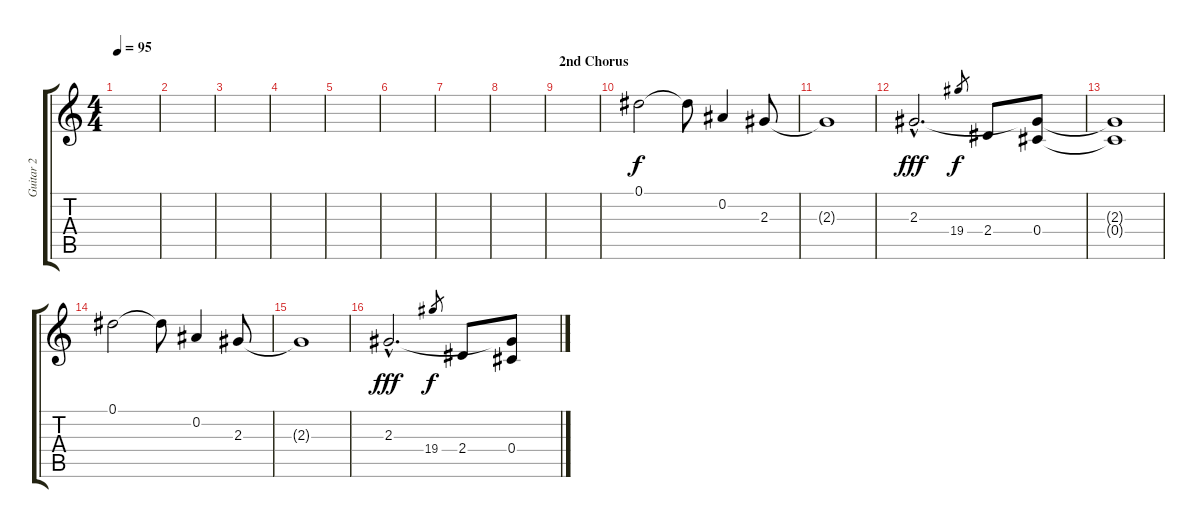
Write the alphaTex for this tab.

\track ("Guitar 2" "Guitar 2") {instrument guitarharmonics}
\staff {score tabs}
\tuning (Eb4 Bb3 Gb3 Db3 Ab2 Db2) {hide}
\ts (4 4)
\tempo 95
\clef g2
\ks c
|
|
|
|
|
|
|
|
\section ("" "2nd Chorus")
|
0.1.2{instrument guitarharmonics} 0.1{t}.8 0.2.4 2.3.8 |
2.3{t}.1 |
2.3{hac}.2{d dy fff instrument guitarharmonics} 19.4.8{gr dy f} 2.4.8 (2.3{t} 0.4).8 |
(2.3{t} 0.4{t}).1 |
0.1.2{instrument guitarharmonics} 0.1{t}.8 0.2.4 2.3.8 |
2.3{t}.1 |
2.3{hac}.2{d dy fff instrument guitarharmonics} 19.4.8{gr dy f} 2.4.8 (2.3{t} 0.4).8
